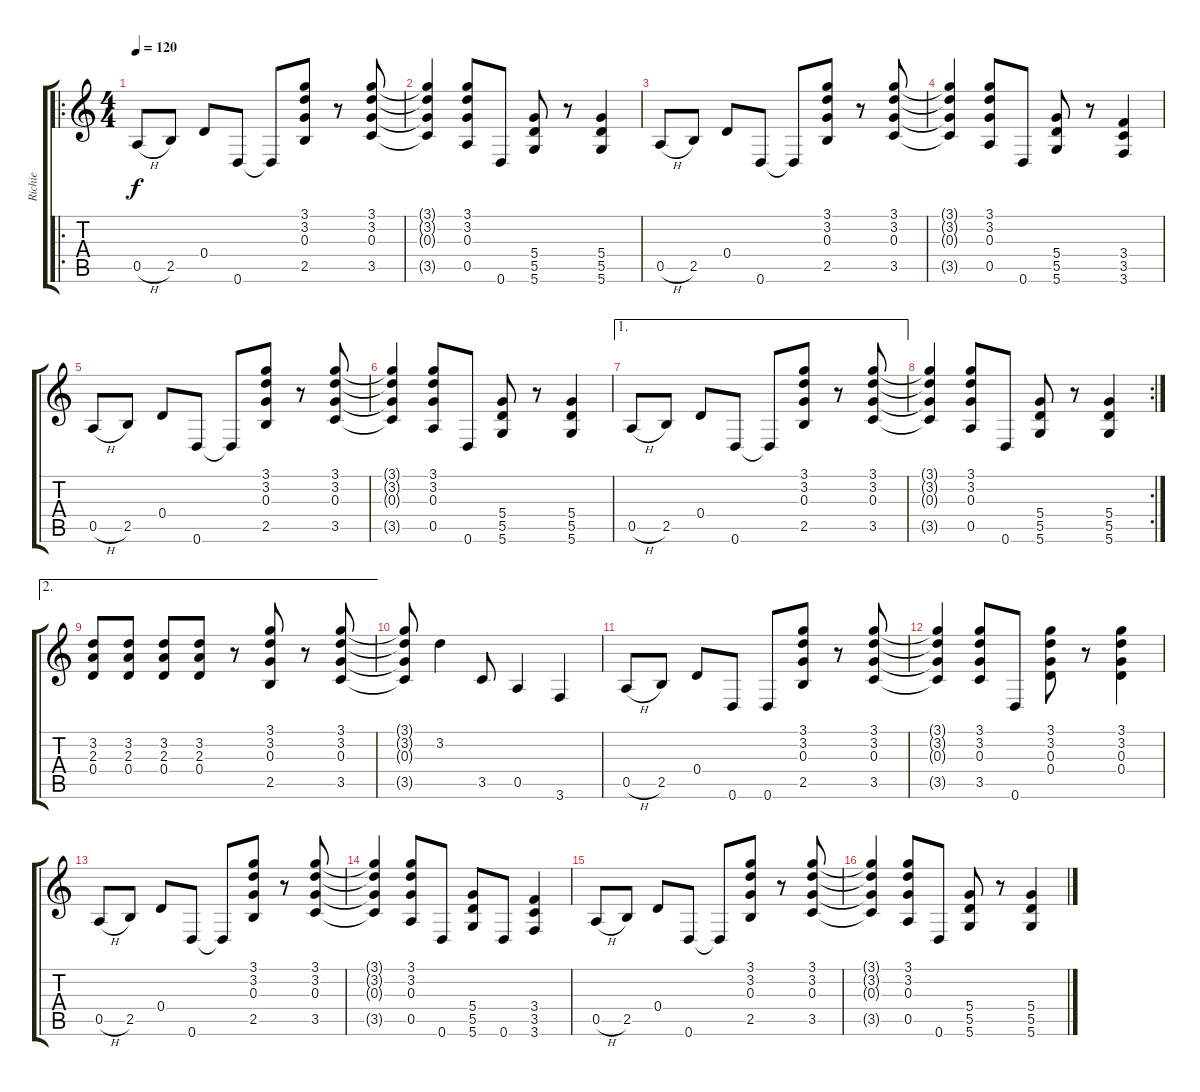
\track ("Richie" "Richie") {instrument distortionguitar}
\staff {score tabs}
\tuning (E4 B3 G3 D3 A2 D2) {hide}
\ro
\ts (4 4)
\tempo 120
\clef g2
\ks c
0.5{h}.8{dy f} 2.5.8 0.4.8 0.6.8 0.6{t}.8 (3.1 3.2 0.3 2.5).8 r.8 (3.1 3.2 0.3 3.5).8 |
(3.1{t} 3.2{t} 0.3{t} 3.5{t}).4 (3.1 3.2 0.3 0.5).8 0.6.8 (5.4 5.5 5.6).8 r.8 (5.4 5.5 5.6).4 |
0.5{h}.8 2.5.8 0.4.8 0.6.8 0.6{t}.8 (3.1 3.2 0.3 2.5).8 r.8 (3.1 3.2 0.3 3.5).8 |
(3.1{t} 3.2{t} 0.3{t} 3.5{t}).4 (3.1 3.2 0.3 0.5).8 0.6.8 (5.4 5.5 5.6).8 r.8 (3.4 3.5 3.6).4 |
0.5{h}.8 2.5.8 0.4.8 0.6.8 0.6{t}.8 (3.1 3.2 0.3 2.5).8 r.8 (3.1 3.2 0.3 3.5).8 |
(3.1{t} 3.2{t} 0.3{t} 3.5{t}).4 (3.1 3.2 0.3 0.5).8 0.6.8 (5.4 5.5 5.6).8 r.8 (5.4 5.5 5.6).4 |
\ae 1
0.5{h}.8 2.5.8 0.4.8 0.6.8 0.6{t}.8 (3.1 3.2 0.3 2.5).8 r.8 (3.1 3.2 0.3 3.5).8 |
\rc 2
(3.1{t} 3.2{t} 0.3{t} 3.5{t}).4 (3.1 3.2 0.3 0.5).8 0.6.8 (5.4 5.5 5.6).8 r.8 (5.4 5.5 5.6).4 |
\ae 2
(3.2 2.3 0.4).8 (3.2 2.3 0.4).8 (3.2 2.3 0.4).8 (3.2 2.3 0.4).8 r.8 (3.1 3.2 0.3 2.5).8 r.8 (3.1 3.2 0.3 3.5).8 |
(3.1{t} 3.2{t} 0.3{t} 3.5{t}).8 3.2.4 3.5.8 0.5.4 3.6.4 |
0.5{h}.8 2.5.8 0.4.8 0.6.8 0.6.8 (3.1 3.2 0.3 2.5).8 r.8 (3.1 3.2 0.3 3.5).8 |
(3.1{t} 3.2{t} 0.3{t} 3.5{t}).4 (3.1 3.2 0.3 3.5).8 0.6.8 (3.1 3.2 0.3 0.4).8 r.8 (3.1 3.2 0.3 0.4).4 |
0.5{h}.8 2.5.8 0.4.8 0.6.8 0.6{t}.8 (3.1 3.2 0.3 2.5).8 r.8 (3.1 3.2 0.3 3.5).8 |
(3.1{t} 3.2{t} 0.3{t} 3.5{t}).4 (3.1 3.2 0.3 0.5).8 0.6.8 (5.4 5.5 5.6).8 0.6.8 (3.4 3.5 3.6).4 |
0.5{h}.8 2.5.8 0.4.8 0.6.8 0.6{t}.8 (3.1 3.2 0.3 2.5).8 r.8 (3.1 3.2 0.3 3.5).8 |
(3.1{t} 3.2{t} 0.3{t} 3.5{t}).4 (3.1 3.2 0.3 0.5).8 0.6.8 (5.4 5.5 5.6).8 r.8 (5.4 5.5 5.6).4
